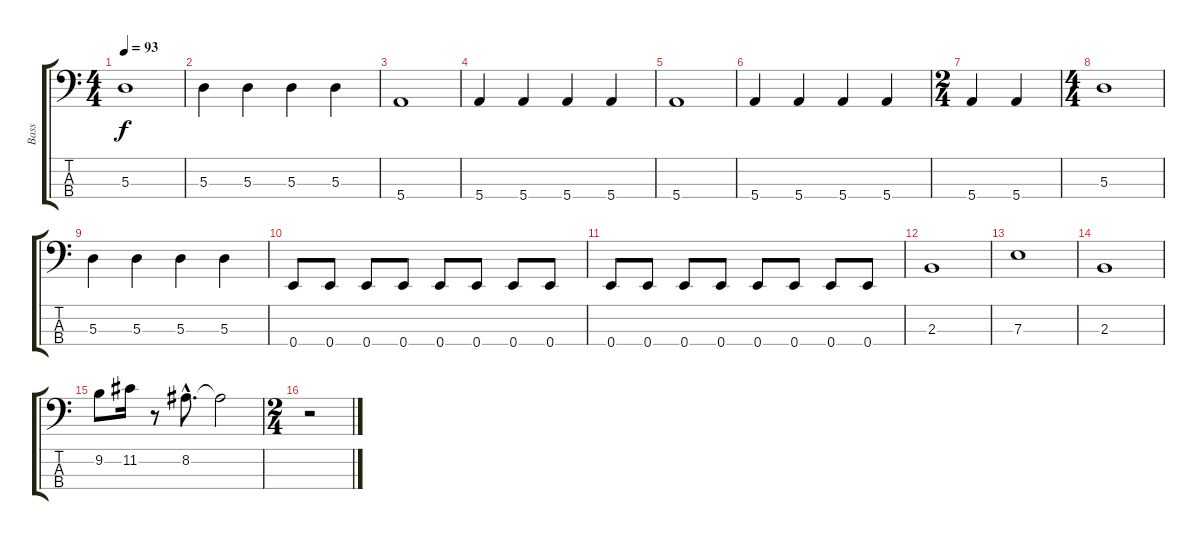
\track ("Bass" "Bass") {instrument electricbassfinger}
\staff {score tabs}
\tuning (G2 D2 A1 E1) {hide}
\ts (4 4)
\tempo 93
\clef f4
\ks c
5.3.1{dy f} |
5.3.4 5.3.4 5.3.4 5.3.4 |
5.4.1 |
5.4.4 5.4.4 5.4.4 5.4.4 |
5.4.1 |
5.4.4 5.4.4 5.4.4 5.4.4 |
\ts (2 4)
5.4.4 5.4.4 |
\ts (4 4)
5.3.1 |
5.3.4 5.3.4 5.3.4 5.3.4 |
0.4.8 0.4.8 0.4.8 0.4.8 0.4.8 0.4.8 0.4.8 0.4.8 |
0.4.8 0.4.8 0.4.8 0.4.8 0.4.8 0.4.8 0.4.8 0.4.8 |
2.3.1 |
7.3.1 |
2.3.1 |
9.2.8 11.2.16 r.8 8.2{hac}.8{d} 8.2{t}.2 |
\ts (2 4)
r.2
